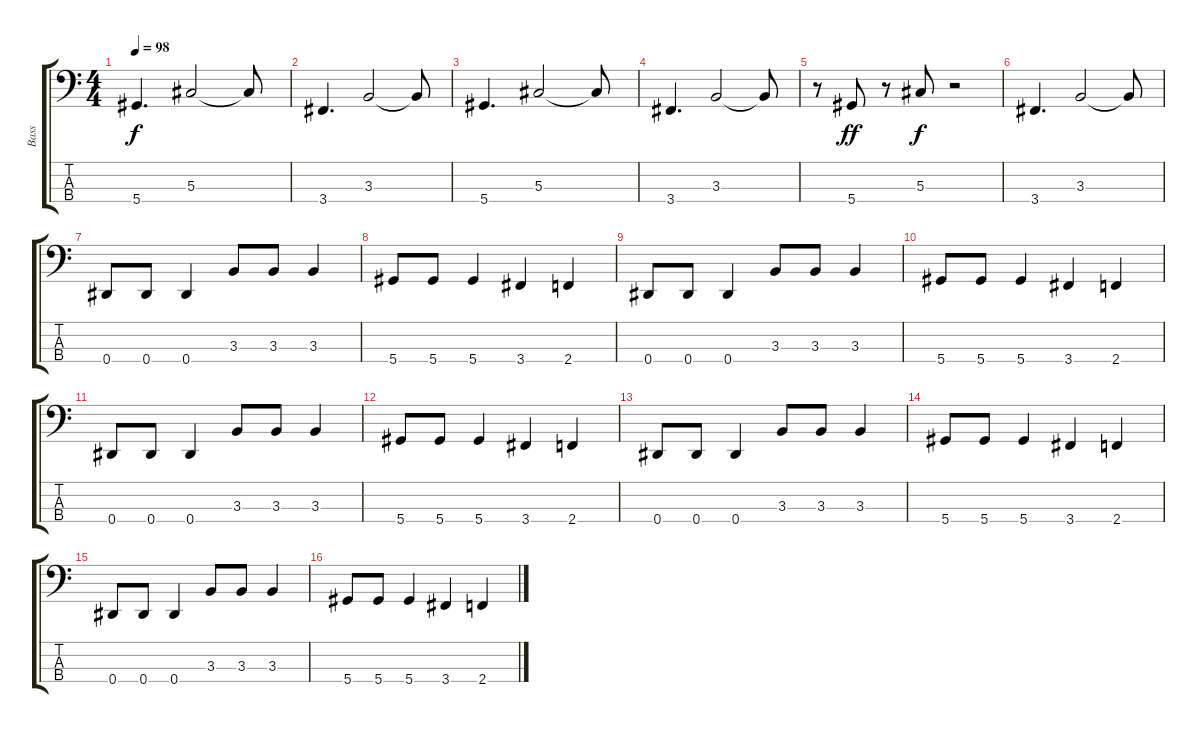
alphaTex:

\track ("Bass" "Bass") {instrument electricbasspick bank 50}
\staff {score tabs}
\tuning (Gb2 Db2 Ab1 Eb1) {hide}
\ts (4 4)
\tempo 98
\clef f4
\ks c
5.4.4{d dy f} 5.3.2 5.3{t}.8 |
3.4.4{d} 3.3.2 3.3{t}.8 |
5.4.4{d} 5.3.2 5.3{t}.8 |
3.4.4{d} 3.3.2 3.3{t}.8 |
r.8 5.4.8{dy ff} r.8 5.3.8{dy f} r.2 |
3.4.4{d} 3.3.2 3.3{t}.8 |
0.4.8 0.4.8 0.4.4 3.3.8 3.3.8 3.3.4 |
5.4.8 5.4.8 5.4.4 3.4.4 2.4.4 |
0.4.8 0.4.8 0.4.4 3.3.8 3.3.8 3.3.4 |
5.4.8 5.4.8 5.4.4 3.4.4 2.4.4 |
0.4.8 0.4.8 0.4.4 3.3.8 3.3.8 3.3.4 |
5.4.8 5.4.8 5.4.4 3.4.4 2.4.4 |
0.4.8 0.4.8 0.4.4 3.3.8 3.3.8 3.3.4 |
5.4.8 5.4.8 5.4.4 3.4.4 2.4.4 |
0.4.8 0.4.8 0.4.4 3.3.8 3.3.8 3.3.4 |
5.4.8 5.4.8 5.4.4 3.4.4 2.4.4
